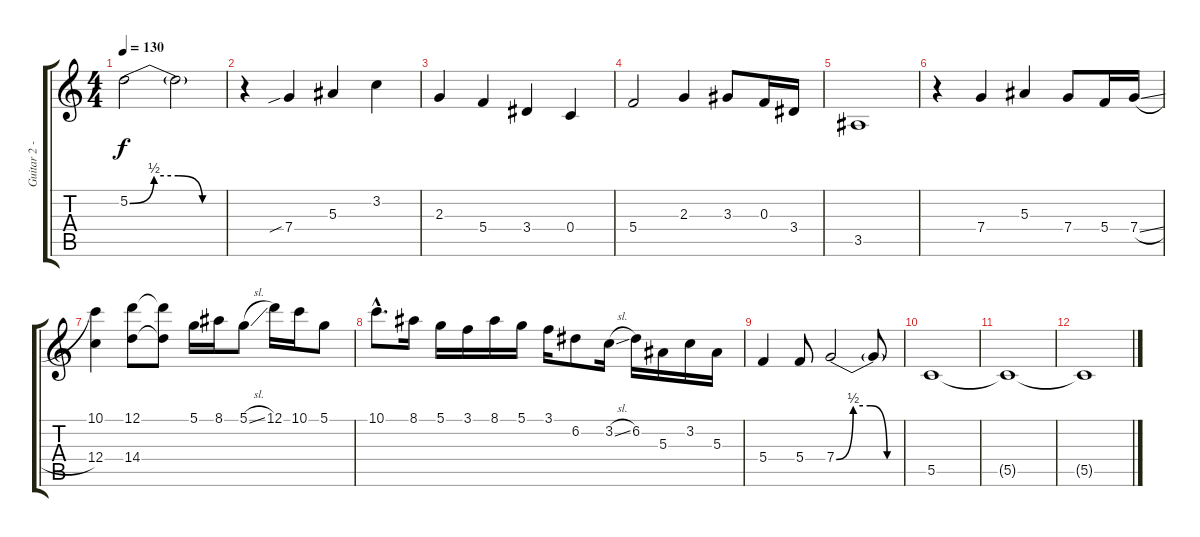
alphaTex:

\track ("Guitar 2 - Mario" "Guitar 2 -") {instrument overdrivenguitar}
\staff {score tabs}
\tuning (D4 A3 F3 C3 G2 C2) {hide}
\ts (4 4)
\tempo 130
\clef g2
\ks c
5.2{be (custom 0 0 15 2 30 2 45 0 60 0)}.2{dy f} 5.2{t}.2 |
r.4 7.4{sib}.4 5.3.4 3.2.4 |
2.3.4 5.4.4 3.4.4 0.4.4 |
5.4.2 2.3.4 3.3.8 0.3.16 3.4.16 |
3.5.1 |
r.4 7.4.4 5.3.4 7.4.8 5.4.16 7.4{sl}.16 |
(10.1 12.4).4 (12.1 14.4).8 (12.1{t} 14.4{t}).8 5.1.16 8.1.16 5.1{sl}.8 12.1.16 10.1.16 5.1.8 |
10.1{hac}.8{d} 8.1.16 5.1.16 3.1.16 8.1.16 5.1.16 3.1.16 6.2.8 3.2{sl}.16 6.2.16 5.3.16 3.2.16 5.3.16 |
5.4.4 5.4.8 7.4{be (custom 0 0 15 2 30 2 45 0 60 0)}.2 7.4{t}.8 |
5.5.1 |
5.5{t}.1 |
5.5{t}.1{volume 0}
